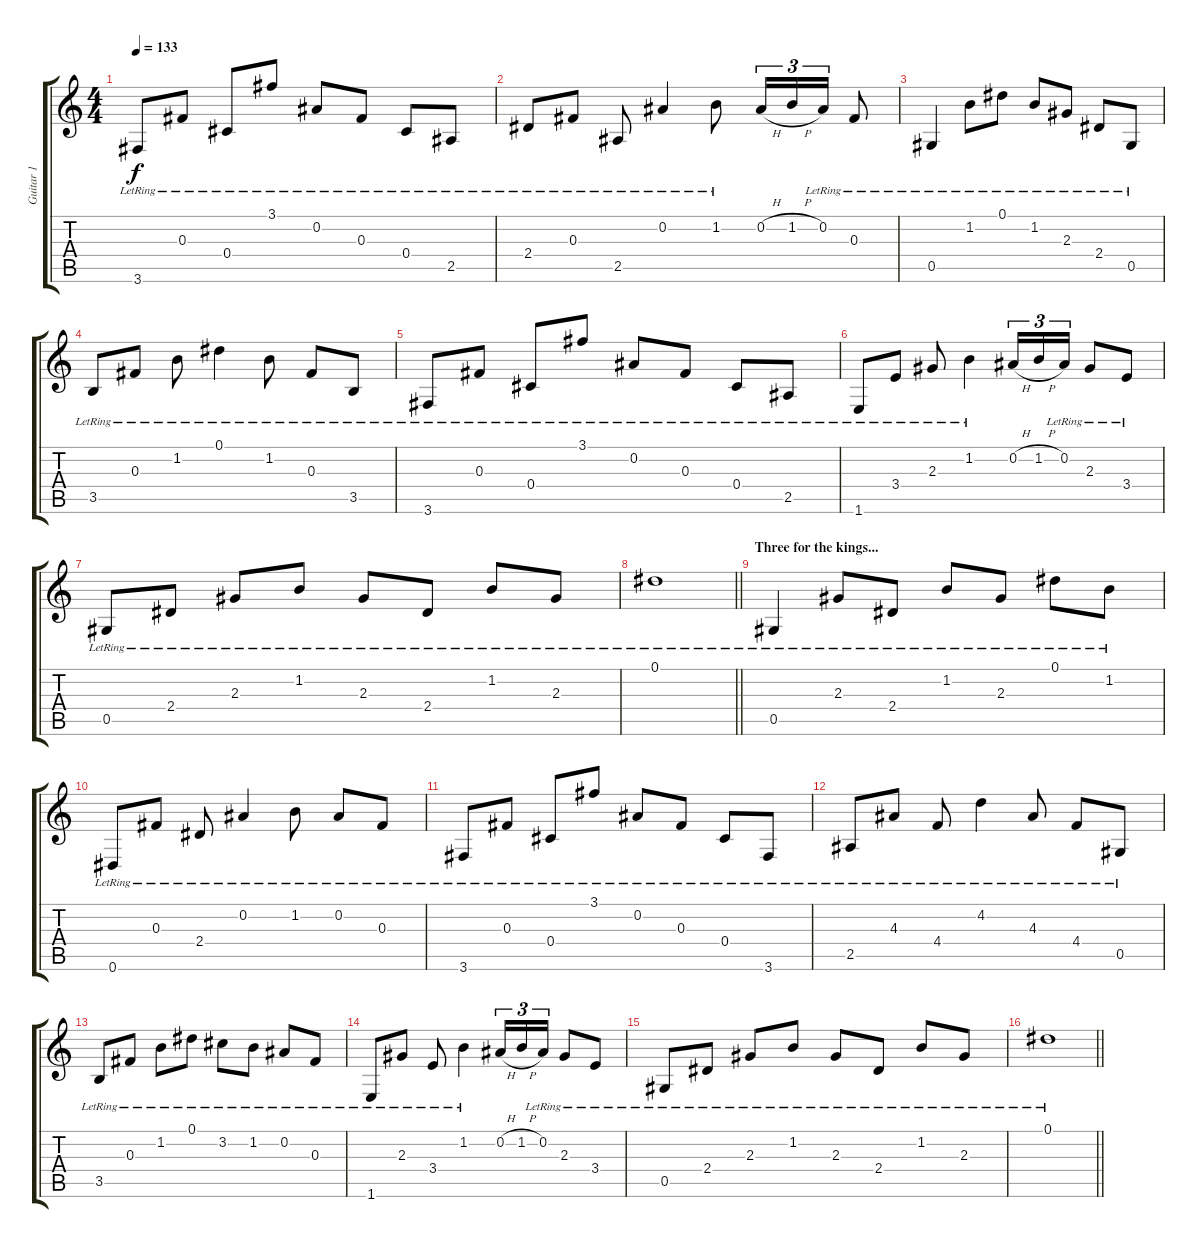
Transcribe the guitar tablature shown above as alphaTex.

\track ("Guitar 1" "Guitar 1") {instrument acousticguitarsteel}
\staff {score tabs}
\tuning (Eb4 Bb3 Gb3 Db3 Ab2 Eb2) {hide}
\ts (4 4)
\tempo 133
\clef g2
\ks c
3.6{lr}.8{dy f} 0.3{lr}.8 0.4{lr}.8 3.1{lr}.8 0.2{lr}.8 0.3{lr}.8 0.4{lr}.8 2.5{lr}.8 |
2.4{lr}.8 0.3{lr}.8 2.5{lr}.8 0.2{lr}.4 1.2{lr}.8 0.2{h}.16{tu (3 2)} 1.2{h}.16{tu (3 2)} 0.2{lr}.16{tu (3 2)} 0.3{lr}.8 |
0.5{lr}.4 1.2{lr}.8 0.1{lr}.8 1.2{lr}.8 2.3{lr}.8 2.4{lr}.8 0.5{lr}.8 |
3.5{lr}.8 0.3{lr}.8 1.2{lr}.8 0.1{lr}.4 1.2{lr}.8 0.3{lr}.8 3.5{lr}.8 |
3.6{lr}.8 0.3{lr}.8 0.4{lr}.8 3.1{lr}.8 0.2{lr}.8 0.3{lr}.8 0.4{lr}.8 2.5{lr}.8 |
1.6{lr}.8 3.4{lr}.8 2.3{lr}.8 1.2{lr}.4 0.2{h}.16{tu (3 2)} 1.2{h}.16{tu (3 2)} 0.2{lr}.16{tu (3 2)} 2.3{lr}.8 3.4{lr}.8 |
0.5{lr}.8 2.4{lr}.8 2.3{lr}.8 1.2{lr}.8 2.3{lr}.8 2.4{lr}.8 1.2{lr}.8 2.3{lr}.8 |
\barLineRight lightlight
0.1{lr}.1 |
\section ("" "Three for the kings...")
0.5{lr}.4 2.3{lr}.8 2.4{lr}.8 1.2{lr}.8 2.3{lr}.8 0.1{lr}.8 1.2{lr}.8 |
0.6{lr}.8 0.3{lr}.8 2.4{lr}.8 0.2{lr}.4 1.2{lr}.8 0.2{lr}.8 0.3{lr}.8 |
3.6{lr}.8 0.3{lr}.8 0.4{lr}.8 3.1{lr}.8 0.2{lr}.8 0.3{lr}.8 0.4{lr}.8 3.6{lr}.8 |
2.5{lr}.8 4.3{lr}.8 4.4{lr}.8 4.2{lr}.4 4.3{lr}.8 4.4{lr}.8 0.5{lr}.8 |
3.5{lr}.8 0.3{lr}.8 1.2{lr}.8 0.1{lr}.8 3.2{lr}.8 1.2{lr}.8 0.2{lr}.8 0.3{lr}.8 |
1.6{lr}.8 2.3{lr}.8 3.4{lr}.8 1.2{lr}.4 0.2{h}.16{tu (3 2)} 1.2{h}.16{tu (3 2)} 0.2{lr}.16{tu (3 2)} 2.3{lr}.8 3.4{lr}.8 |
0.5{lr}.8 2.4{lr}.8 2.3{lr}.8 1.2{lr}.8 2.3{lr}.8 2.4{lr}.8 1.2{lr}.8 2.3{lr}.8 |
\barLineRight lightlight
0.1{lr}.1
